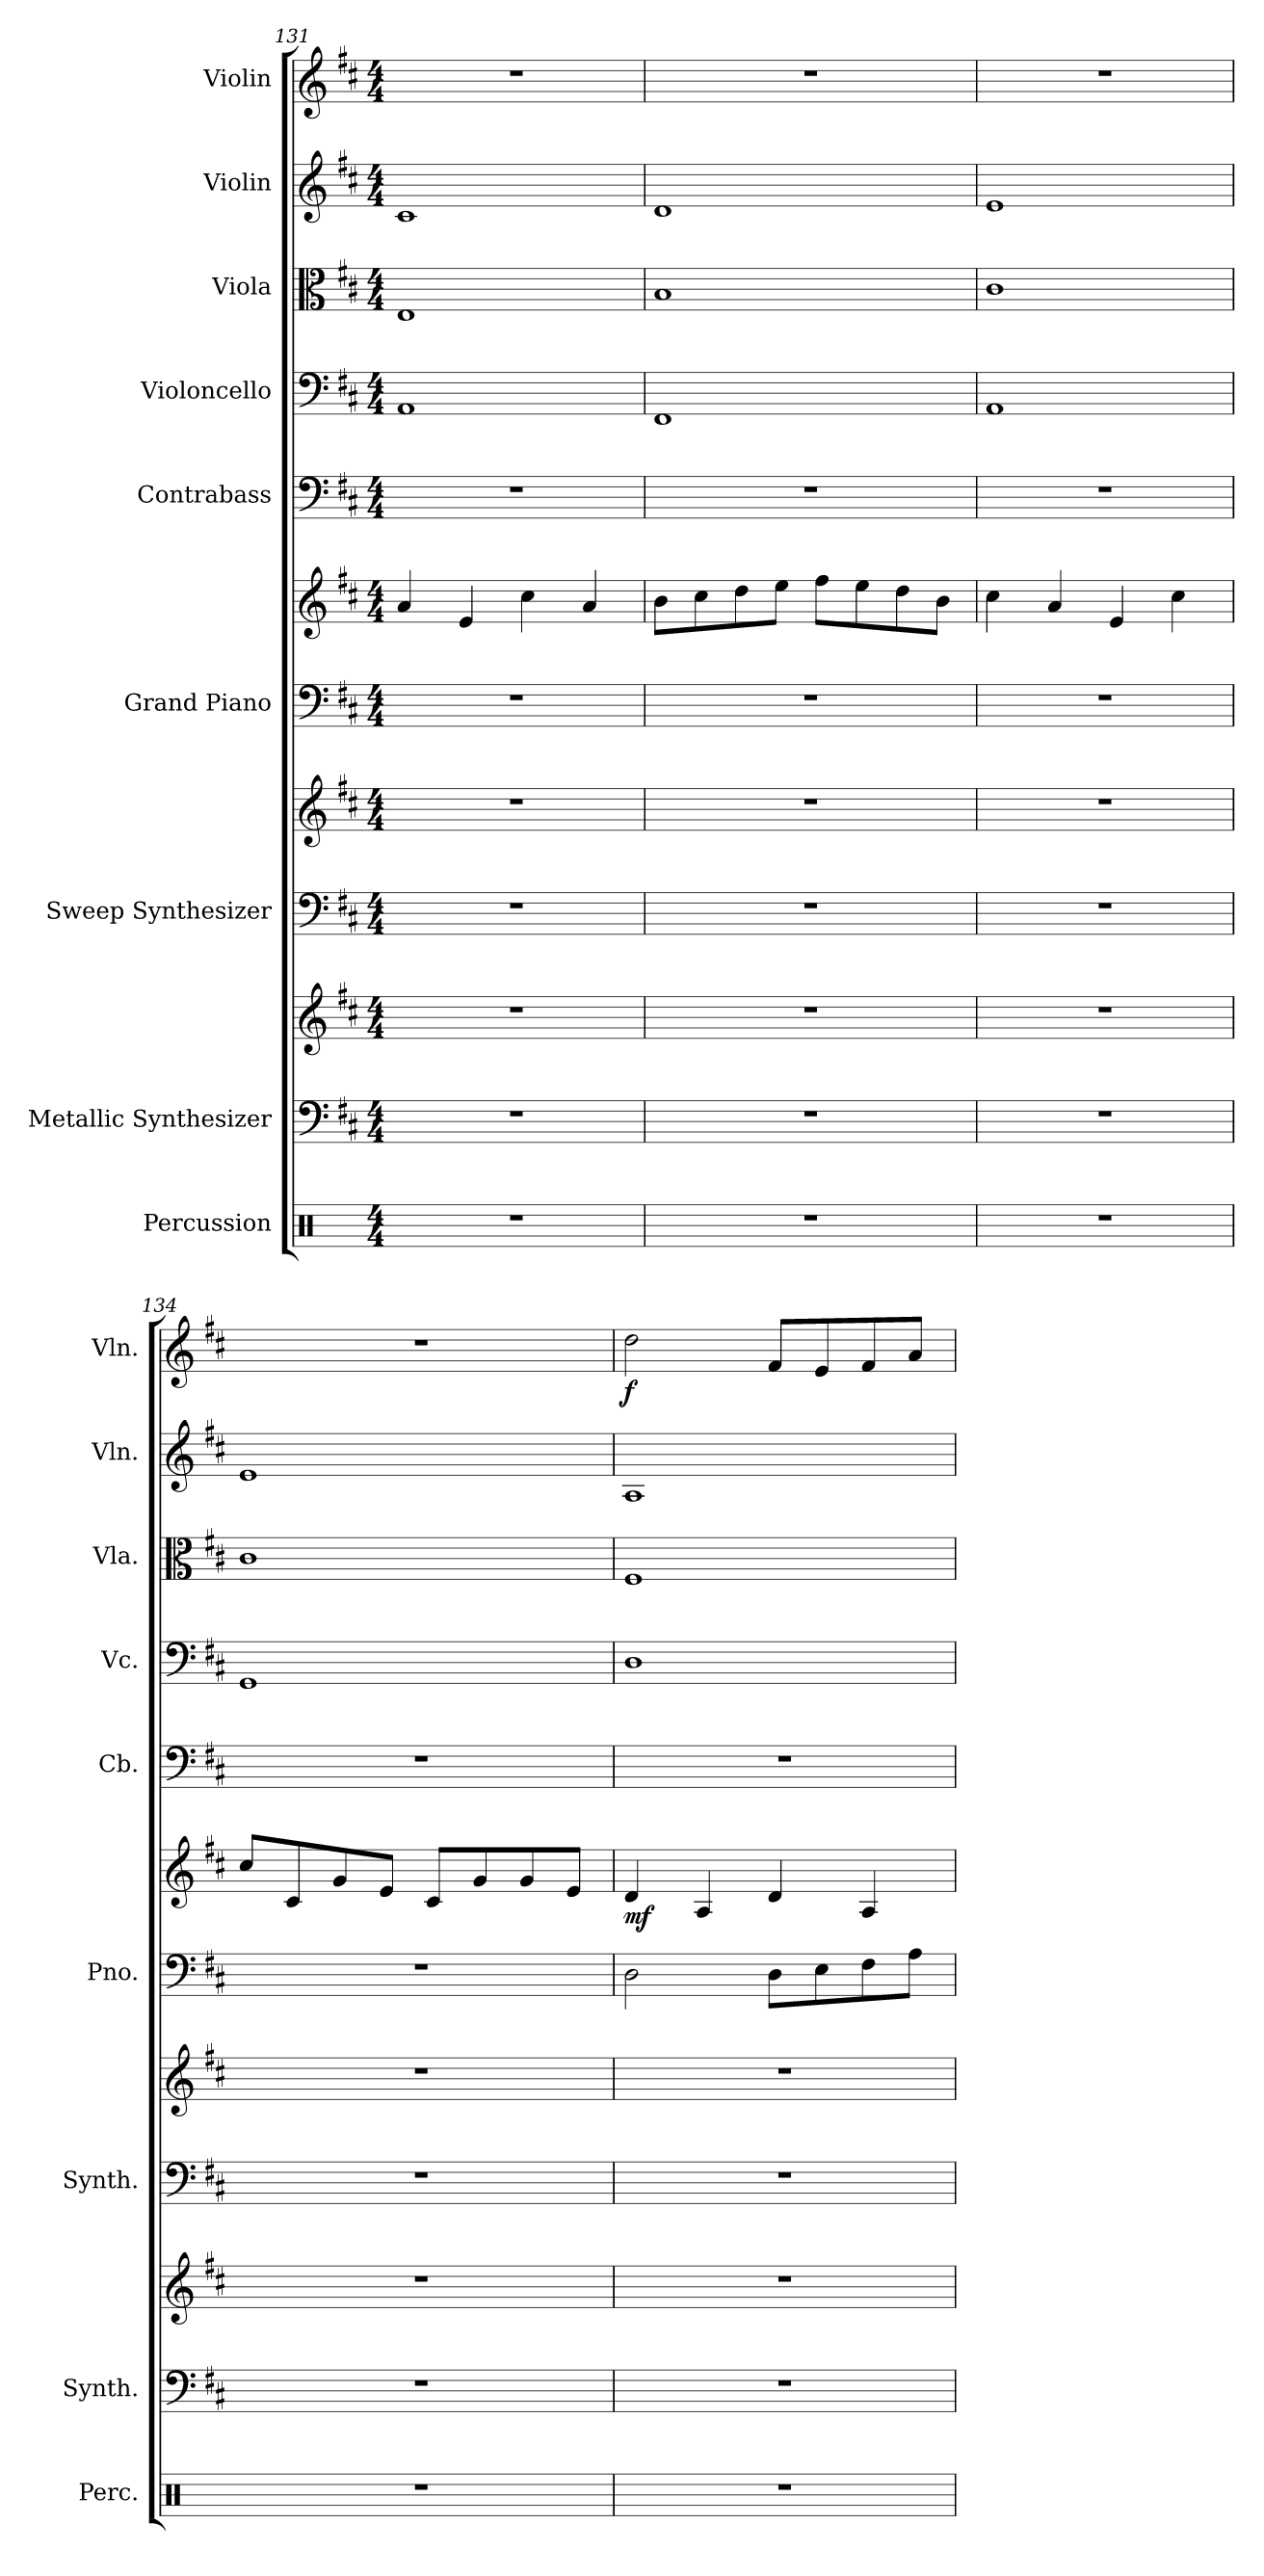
**kern	**kern	**kern	**kern	**kern	**kern	**kern	**dynam	**kern	**kern	**kern	**kern	**kern	**dynam
*part9	*part8	*part8	*part7	*part7	*part6	*part6	*part6	*part5	*part4	*part3	*part2	*part1	*part1
*staff12	*staff11	*staff10	*staff9	*staff8	*staff7	*staff6	*staff6/7	*staff5	*staff4	*staff3	*staff2	*staff1	*staff1
*I"Percussion	*I"Metallic Synthesizer	*	*I"Sweep Synthesizer	*	*I"Grand Piano	*	*	*I"Contrabass	*I"Violoncello	*I"Viola	*I"Violin	*I"Violin	*
*I'Perc.	*I'Synth.	*	*I'Synth.	*	*I'Pno.	*	*	*I'Cb.	*I'Vc.	*I'Vla.	*I'Vln.	*I'Vln.	*
*clefX	*clefF4	*clefG2	*clefF4	*clefG2	*clefF4	*clefG2	*	*clefF4	*clefF4	*clefC3	*clefG2	*clefG2	*
*	*	*	*	*	*	*	*	*ITrd7c12	*	*	*	*	*
*k[]	*k[f#c#]	*k[f#c#]	*k[f#c#]	*k[f#c#]	*k[f#c#]	*k[f#c#]	*	*k[f#c#]	*k[f#c#]	*k[f#c#]	*k[f#c#]	*k[f#c#]	*
*M4/4	*M4/4	*M4/4	*M4/4	*M4/4	*M4/4	*M4/4	*	*M4/4	*M4/4	*M4/4	*M4/4	*M4/4	*
=131	=131	=131	=131	=131	=131	=131	=131	=131	=131	=131	=131	=131	=131
1r	1r	1r	1r	1r	1r	4a/	.	1r	1AA	1E	1c#	1r	.
.	.	.	.	.	.	4e/	.	.	.	.	.	.	.
.	.	.	.	.	.	4cc#\	.	.	.	.	.	.	.
.	.	.	.	.	.	4a/	.	.	.	.	.	.	.
!!LO:PB:g=z
=132	=132	=132	=132	=132	=132	=132	=132	=132	=132	=132	=132	=132	=132
1r	1r	1r	1r	1r	1r	8b\L	.	1r	1FF#	1B	1d	1r	.
.	.	.	.	.	.	8cc#\	.	.	.	.	.	.	.
.	.	.	.	.	.	8dd\	.	.	.	.	.	.	.
.	.	.	.	.	.	8ee\J	.	.	.	.	.	.	.
.	.	.	.	.	.	8ff#\L	.	.	.	.	.	.	.
.	.	.	.	.	.	8ee\	.	.	.	.	.	.	.
.	.	.	.	.	.	8dd\	.	.	.	.	.	.	.
.	.	.	.	.	.	8b\J	.	.	.	.	.	.	.
=133	=133	=133	=133	=133	=133	=133	=133	=133	=133	=133	=133	=133	=133
1r	1r	1r	1r	1r	1r	4cc#\	.	1r	1AA	1c#	1e	1r	.
.	.	.	.	.	.	4a/	.	.	.	.	.	.	.
.	.	.	.	.	.	4e/	.	.	.	.	.	.	.
.	.	.	.	.	.	4cc#\	.	.	.	.	.	.	.
=134	=134	=134	=134	=134	=134	=134	=134	=134	=134	=134	=134	=134	=134
1r	1r	1r	1r	1r	1r	8cc#/L	.	1r	1GG	1c#	1e	1r	.
.	.	.	.	.	.	8c#/	.	.	.	.	.	.	.
.	.	.	.	.	.	8g/	.	.	.	.	.	.	.
.	.	.	.	.	.	8e/J	.	.	.	.	.	.	.
.	.	.	.	.	.	8c#/L	.	.	.	.	.	.	.
.	.	.	.	.	.	8g/	.	.	.	.	.	.	.
.	.	.	.	.	.	8g/	.	.	.	.	.	.	.
.	.	.	.	.	.	8e/J	.	.	.	.	.	.	.
=135	=135	=135	=135	=135	=135	=135	=135	=135	=135	=135	=135	=135	=135
!	!	!	!	!	!	!	!LO:DY:b	!	!	!	!	!	!LO:DY:b
1r	1r	1r	1r	1r	2D\	4d/	mf	1r	1D	1F#	1A	2dd\	f
.	.	.	.	.	.	4A/	.	.	.	.	.	.	.
.	.	.	.	.	8D\L	4d/	.	.	.	.	.	8f#/L	.
.	.	.	.	.	8E\	.	.	.	.	.	.	8e/	.
.	.	.	.	.	8F#\	4A/	.	.	.	.	.	8f#/	.
.	.	.	.	.	8A\J	.	.	.	.	.	.	8a/J	.
=	=	=	=	=	=	=	=	=	=	=	=	=	=
*-	*-	*-	*-	*-	*-	*-	*-	*-	*-	*-	*-	*-	*-
